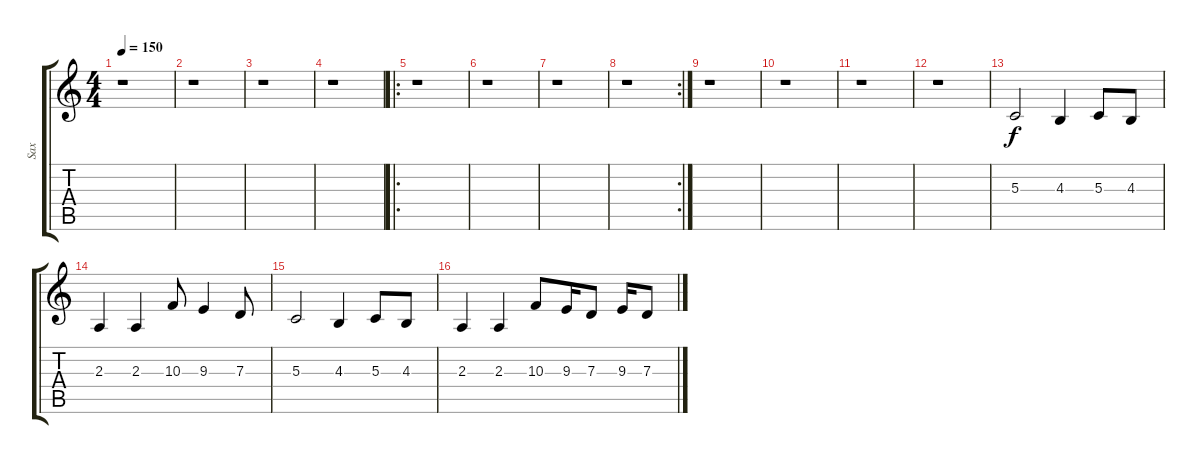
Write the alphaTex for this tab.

\track ("Sax" "Sax") {instrument altosax}
\staff {score tabs}
\tuning (E4 B3 G3 D3 A2 E2) {hide}
\ts (4 4)
\tempo 150
\clef g2
\ks c
r.1{dy f instrument altosax} |
r.1 |
r.1 |
r.1 |
\ro
r.1 |
r.1 |
r.1 |
\rc 2
r.1 |
r.1 |
r.1 |
r.1 |
r.1 |
5.3.2 4.3.4 5.3.8 4.3.8 |
2.3.4 2.3.4 10.3.8 9.3.4 7.3.8 |
5.3.2 4.3.4 5.3.8 4.3.8 |
2.3.4 2.3.4 10.3.8 9.3.16 7.3.8 9.3.16 7.3.8
